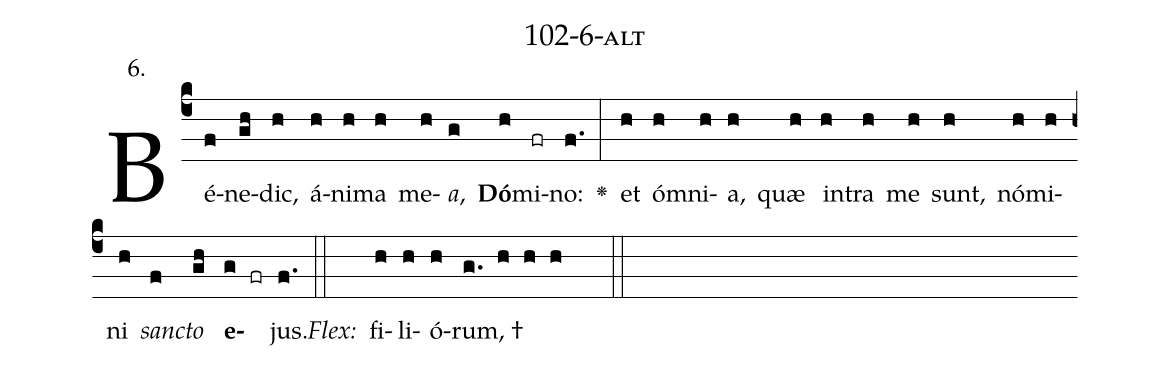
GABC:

name: 102-6-alt;
annotation: 6.;
%%
(c4)Bé(f)ne(gh)dic,(h) á(h)ni(h)ma(h) me(h)<i>a</i>,(g) <b>Dó</b>(h)mi(fr)no:(f.) <v>\greheightstar</v>(:) et(h) óm(h)ni(h)a,(h) quæ(h) in(h)tra(h) me(h) sunt,(h) nó(h)mi(h)ni(h) <i>sanc</i>(f)<i>to</i>(gh) <b>e</b>(g fr)jus.(f.) (::)
<i>Flex:</i>()  fi(h)li(h)ó(h)rum, †(g. h h h  ::)

%E(h) u(h) o(f) u(gh) a(g) e.(f.) (::)
